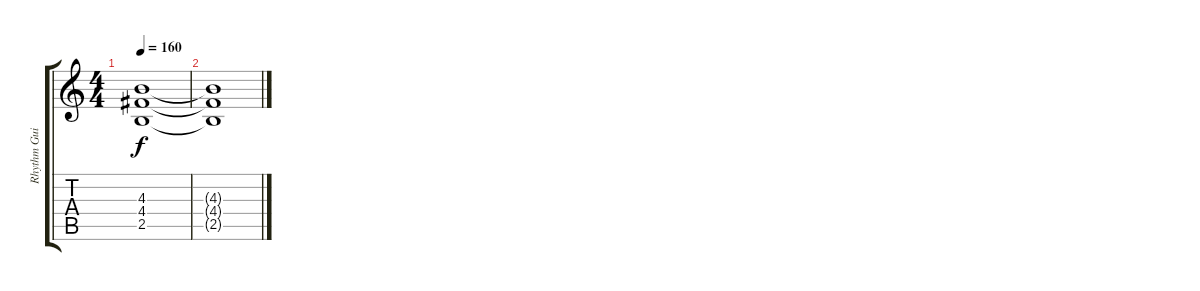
\track ("Rhythm Guitar" "Rhythm Gui") {instrument overdrivenguitar}
\staff {score tabs}
\tuning (E4 B3 G3 D3 A2 E2) {hide}
\ts (4 4)
\tempo 160
\clef g2
\ks c
(4.3{t} 4.4{t} 2.5{t}).1{dy f} |
(4.3{t} 4.4{t} 2.5{t}).1
